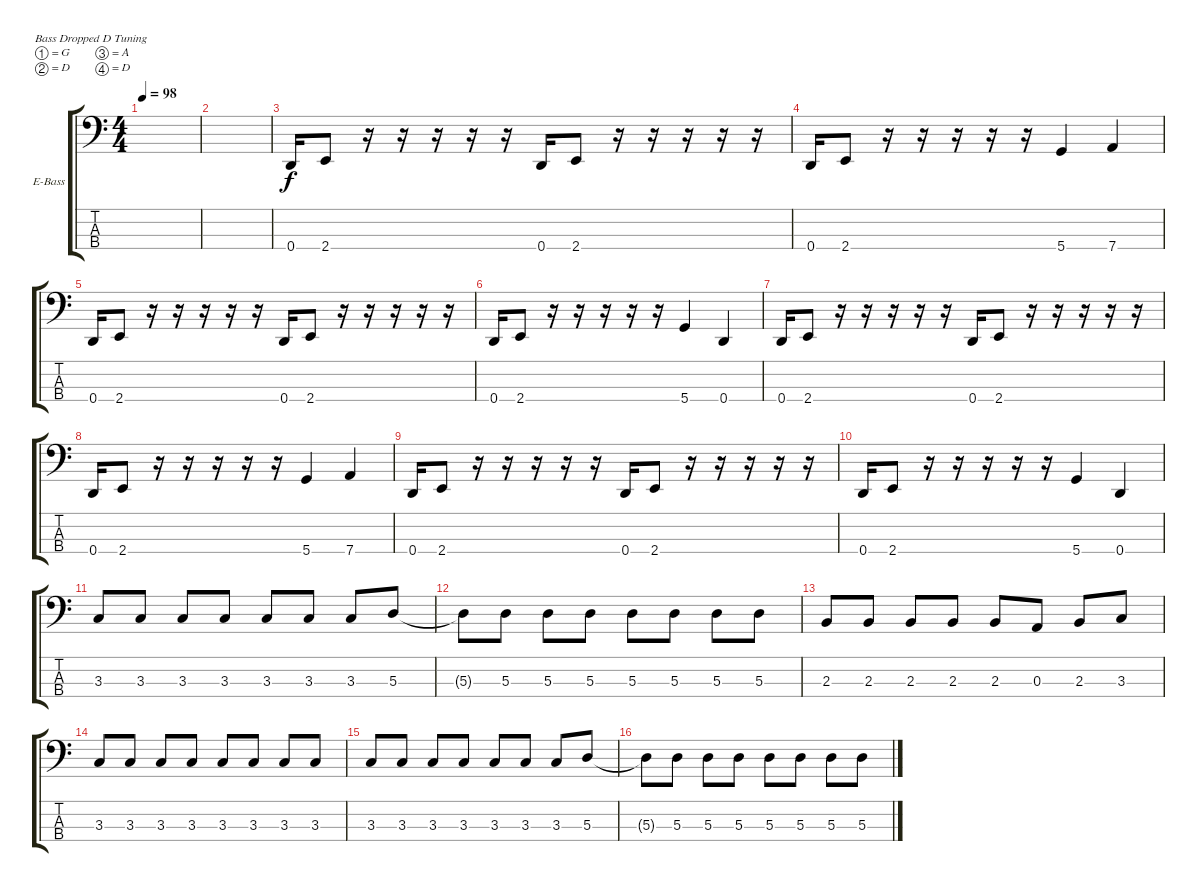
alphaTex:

\defaultSystemsLayout 4
\bracketExtendMode groupsimilarinstruments
\firstSystemTrackNameOrientation horizontal
\otherSystemsTrackNameOrientation horizontal
\track ("Paul Di Leo (Bass)" "E-Bass") {instrument electricbassfinger}
\staff {score tabs}
\tuning (G2 D2 A1 D1)
\ts (4 4)
\tempo 98
\clef f4
\scale
0.487395
\ks c
|
\scale
0.256303 |
\scale
0.256303 0.4.16 2.4.8 r.16 r.16 r.16 r.16 r.16 0.4.16 2.4.8 r.16 r.16 r.16 r.16 r.16 |
\scale
0.333333 0.4.16 2.4.8 r.16 r.16 r.16 r.16 r.16 5.4.4 7.4.4 |
\scale
0.333333 0.4.16 2.4.8 r.16 r.16 r.16 r.16 r.16 0.4.16 2.4.8 r.16 r.16 r.16 r.16 r.16 |
\scale
0.333333 0.4.16 2.4.8 r.16 r.16 r.16 r.16 r.16 5.4.4 0.4.4 |
\scale
0.333333 0.4.16 2.4.8 r.16 r.16 r.16 r.16 r.16 0.4.16 2.4.8 r.16 r.16 r.16 r.16 r.16 |
\scale
0.333333 0.4.16 2.4.8 r.16 r.16 r.16 r.16 r.16 5.4.4 7.4.4 |
\scale
0.333333 0.4.16 2.4.8 r.16 r.16 r.16 r.16 r.16 0.4.16 2.4.8 r.16 r.16 r.16 r.16 r.16 |
\scale
0.333333 0.4.16 2.4.8 r.16 r.16 r.16 r.16 r.16 5.4.4 0.4.4 |
\scale
0.333333 3.3.8 3.3.8 3.3.8 3.3.8 3.3.8 3.3.8 3.3.8 5.3.8 |
\scale
0.333333 5.3{t}.8 5.3.8 5.3.8 5.3.8 5.3.8 5.3.8 5.3.8 5.3.8 |
\scale
0.333333 2.3.8 2.3.8 2.3.8 2.3.8 2.3.8 0.3.8 2.3.8 3.3.8 |
\scale
0.333333 3.3.8 3.3.8 3.3.8 3.3.8 3.3.8 3.3.8 3.3.8 3.3.8 |
\scale
0.333333 3.3.8 3.3.8 3.3.8 3.3.8 3.3.8 3.3.8 3.3.8 5.3.8 |
\scale
0.333333 5.3{t}.8 5.3.8 5.3.8 5.3.8 5.3.8 5.3.8 5.3.8 5.3.8
